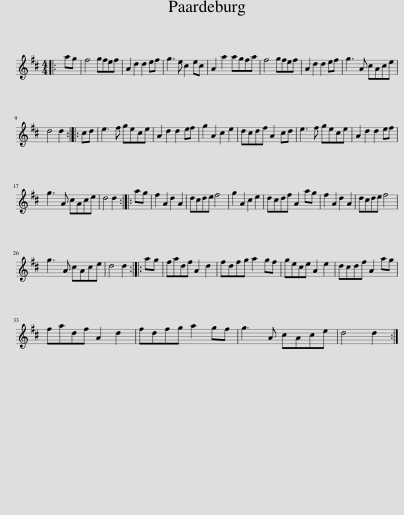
X:1
L:1/8
M:4/4
I:linebreak $
K:D
V:1 treble
V:1
|: ag | f4 gfef | A2 d2 d2 ef | g3 e c2 ec | A2 a2 agfa | %5
 f4 gfef | A2 d2 d2 ef | g3 A cAce |$ d4 d2 :: cd | %10
 e3 f gece | A2 d2 d2 ef | g2 A2 c2 e2 | dcdf A2 cd | e3 f gece | %15
 A2 d2 d2 ef |$ g3 A cAce | d4 d2 :: ag | f2 A2 d2 A2 | %20
 dcde f4 | g2 A2 c2 e2 | dcdf A2 ag | f2 A2 d2 A2 | dcde f4 |$ %25
 g3 A cAce | d4 d2 :: ag | fadf A2 d2 | fdfg a2 gf | %30
 gece A2 e2 | dcdf A2 ag |$ fadf A2 d2 | fdfg a2 gf | g3 A cAce | %35
 d4 d2 :| %36
